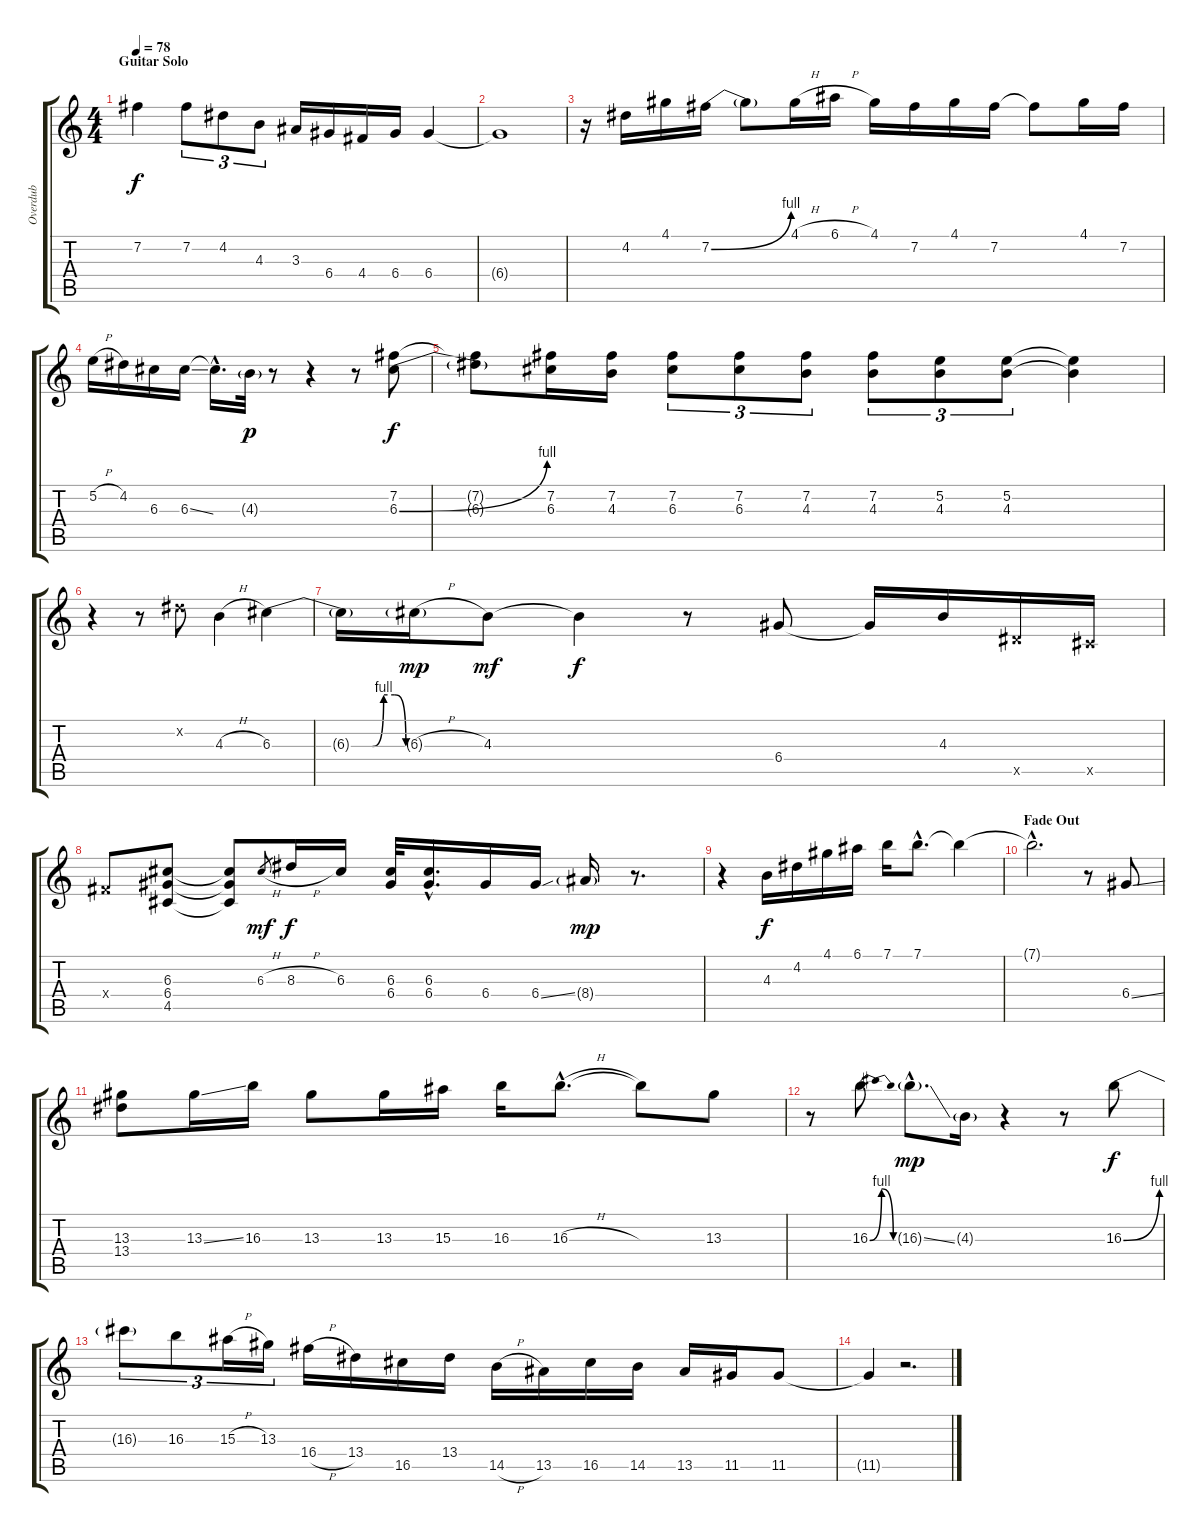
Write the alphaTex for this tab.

\track ("Overdub" "Overdub") {instrument fretlessbass}
\staff {score tabs}
\tuning (E4 B3 G3 D3 A2 E2) {hide}
\ts (4 4)
\section ("" "Guitar Solo")
\tempo 78
\clef g2
\ks c
7.2{t}.4{dy f volume 11} 7.2.8{tu (3 2)} 4.2.8{tu (3 2)} 4.3.8{tu (3 2)} 3.3.16 6.4.16 4.4.16 6.4.16 6.4.4 |
6.4{t}.1 |
r.16 4.2.16 4.1.16 7.2{be (bend 0 0 60 4)}.16 7.2{t}.8 4.1{h}.16 6.1{h}.16 4.1.16 7.2.16 4.1.16 7.2.16 7.2{t}.8 4.1.16 7.2.16 |
5.2{h}.16 4.2.16 6.3.16 6.3{ss}.16 6.3{hac t}.16{d} 4.3{g}.32{dy p} r.8 r.4 r.8 (7.2 6.3{be (bend 0 0 60 4)}).8{dy f} |
(7.2{t} 6.3{t}).8 (7.2 6.3).16 (7.2 4.3).16 (7.2 6.3).8{tu (3 2)} (7.2 6.3).8{tu (3 2)} (7.2 4.3).8{tu (3 2)} (7.2 4.3).8{tu (3 2)} (5.2 4.3).8{tu (3 2)} (5.2 4.3).8{tu (3 2)} (5.2{t} 4.3{t}).4 |
r.4 r.8 4.2{x}.8 4.3{h}.4 6.3{be (custom 0 0 45 0 50 4 55 4 60 0)}.4 |
6.3{t}.16 6.3{h g}.16{dy mp} 4.3.8{dy mf} 4.3{t}.4{dy f} r.8 6.4.8 6.4{t}.16 4.3.16 6.5{x}.16 4.5{x}.16 |
4.4{x}.8 (6.3 6.4 4.5).8 (6.3{t} 6.4{t} 4.5{t}).8 6.3{h}.8{gr dy mf} 8.3{h}.16{dy f} 6.3.16 (6.3 6.4).32 (6.3{hac} 6.4{hac}).16{d} 6.4.16 6.4{ss}.16 8.4{g}.16{dy mp} r.8{d} |
r.4 4.3.16{dy f} 4.2.16 4.1.16 6.1.16 7.1.16 7.1{hac}.8{d} 7.1{t}.4 |
\section ("" "Fade Out")
7.1{hac t}.2{d volume 6} r.8 6.4{ss}.8 |
(13.3 13.4).8 13.3{ss}.16 16.3.16 13.3.8 13.3.16 15.3.16 16.3.16 16.3{h hac}.8{d} 16.3{t}.8 13.3.8 |
r.8{volume 0} 16.3{be (bendrelease 0 0 30 4 45 4 60 0)}.8 16.3{ss g hac}.8{d dy mp} 4.3{g}.16 r.4 r.8 16.3{be (bend 0 0 60 4)}.8{dy f} |
16.3{t}.8{tu (3 2)} 16.3.8{tu (3 2)} 15.3{h}.16{tu (3 2)} 13.3.16{tu (3 2)} 16.4{h}.16 13.4.16 16.5.16 13.4.16 14.5{h}.16 13.5.16 16.5.16 14.5.16 13.5.16 11.5.16 11.5.8 |
11.5{t}.4 r.2{d}
